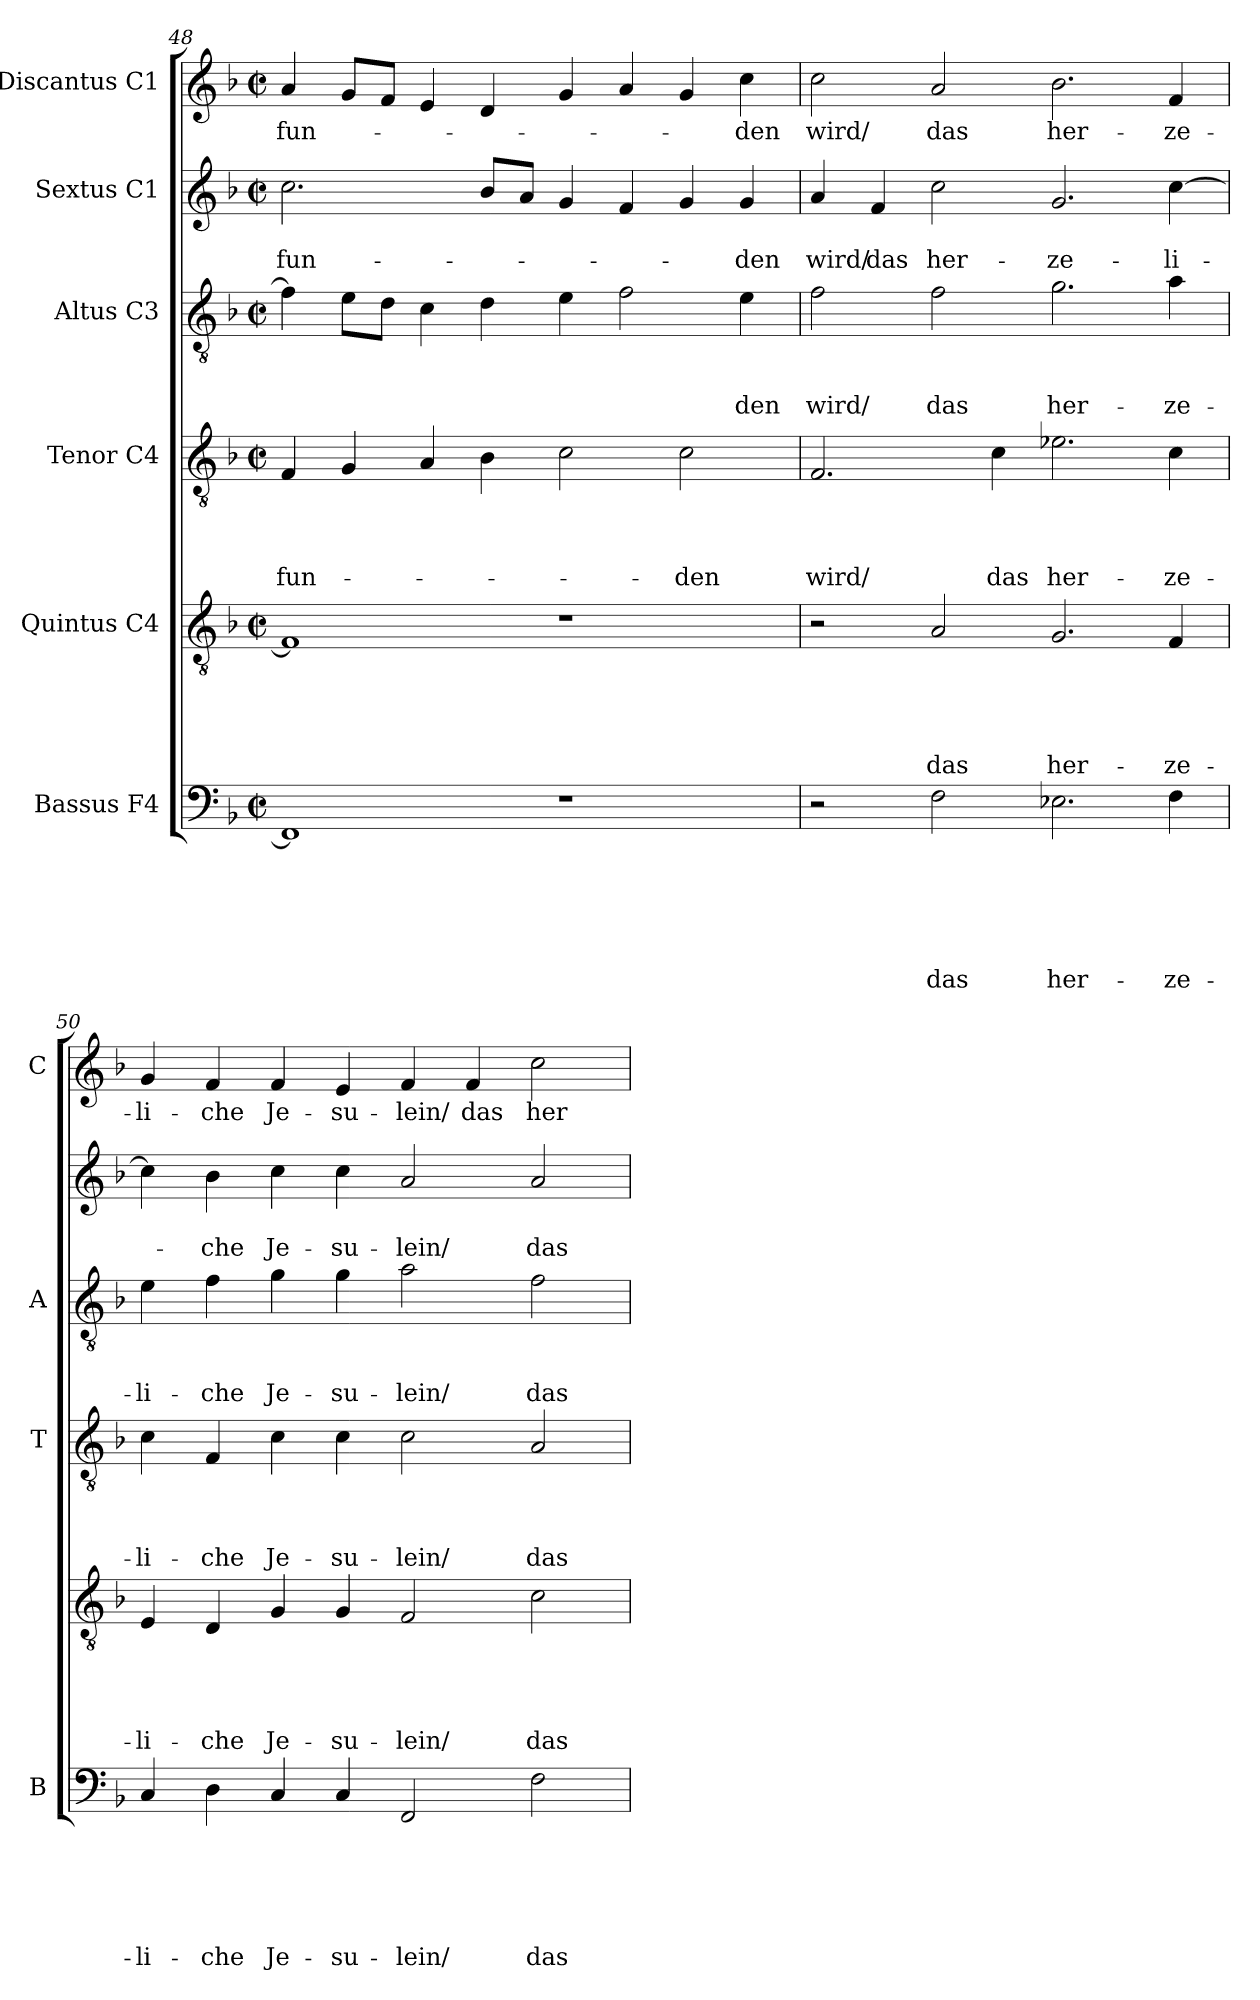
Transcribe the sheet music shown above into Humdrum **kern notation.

**kern	**text	**text	**text	**text	**text	**text	**kern	**text	**text	**text	**text	**text	**kern	**text	**text	**text	**text	**kern	**text	**text	**text	**kern	**text	**text	**kern	**text
*part6	*part6	*part6	*part6	*part6	*part6	*part6	*part5	*part5	*part5	*part5	*part5	*part5	*part4	*part4	*part4	*part4	*part4	*part3	*part3	*part3	*part3	*part2	*part2	*part2	*part1	*part1
*staff6	*staff6	*staff6	*staff6	*staff6	*staff6	*staff6	*staff5	*staff5	*staff5	*staff5	*staff5	*staff5	*staff4	*staff4	*staff4	*staff4	*staff4	*staff3	*staff3	*staff3	*staff3	*staff2	*staff2	*staff2	*staff1	*staff1
*I"Bassus F4	*	*	*	*	*	*	*I"Quintus C4	*	*	*	*	*	*I"Tenor C4	*	*	*	*	*I"Altus C3	*	*	*	*I"Sextus C1	*	*	*I"Discantus C1	*
*I'B	*	*	*	*	*	*	*	*	*	*	*	*	*I'T	*	*	*	*	*I'A	*	*	*	*	*	*	*I'C	*
!!LO:PB:g=z
*clefF4	*	*	*	*	*	*	*clefGv2	*	*	*	*	*	*clefGv2	*	*	*	*	*clefGv2	*	*	*	*clefG2	*	*	*clefG2	*
*k[b-]	*	*	*	*	*	*	*k[b-]	*	*	*	*	*	*k[b-]	*	*	*	*	*k[b-]	*	*	*	*k[b-]	*	*	*k[b-]	*
*F:	*	*	*	*	*	*	*F:	*	*	*	*	*	*F:	*	*	*	*	*F:	*	*	*	*F:	*	*	*F:	*
*M2/2	*	*	*	*	*	*	*M2/2	*	*	*	*	*	*M2/2	*	*	*	*	*M2/2	*	*	*	*M2/2	*	*	*M2/2	*
*met(c|)	*	*	*	*	*	*	*met(c|)	*	*	*	*	*	*met(c|)	*	*	*	*	*met(c|)	*	*	*	*met(c|)	*	*	*met(c|)	*
=48	=48	=48	=48	=48	=48	=48	=48	=48	=48	=48	=48	=48	=48	=48	=48	=48	=48	=48	=48	=48	=48	=48	=48	=48	=48	=48
!	!	!	!	!	!	!	!	!	!	!	!	!	!	!	!	!	!LO:LY:b	!	!	!	!	!	!	!LO:LY:b	!	!LO:LY:b
1FF]	.	.	.	.	.	.	1F]	.	.	.	.	.	4F/	.	.	.	-fun-	4f\]	.	.	.	2.cc\	.	-fun-	4a/	-fun-
.	.	.	.	.	.	.	.	.	.	.	.	.	4G/	.	.	.	.	8e\L	.	.	.	.	.	.	8g/L	.
.	.	.	.	.	.	.	.	.	.	.	.	.	.	.	.	.	.	8d\J	.	.	.	.	.	.	8f/J	.
.	.	.	.	.	.	.	.	.	.	.	.	.	4A/	.	.	.	.	4c\	.	.	.	.	.	.	4e/	.
.	.	.	.	.	.	.	.	.	.	.	.	.	4B-\	.	.	.	.	4d\	.	.	.	8b-/L	.	.	4d/	.
.	.	.	.	.	.	.	.	.	.	.	.	.	.	.	.	.	.	.	.	.	.	8a/J	.	.	.	.
1r	.	.	.	.	.	.	1r	.	.	.	.	.	2c\	.	.	.	.	4e\	.	.	.	4g/	.	.	4g/	.
.	.	.	.	.	.	.	.	.	.	.	.	.	.	.	.	.	.	2f\	.	.	.	4f/	.	.	4a/	.
!	!	!	!	!	!	!	!	!	!	!	!	!	!	!	!	!	!LO:LY:b	!	!	!	!	!	!	!	!	!
.	.	.	.	.	.	.	.	.	.	.	.	.	2c\	.	.	.	-den	.	.	.	.	4g/	.	.	4g/	.
!	!	!	!	!	!	!	!	!	!	!	!	!	!	!	!	!	!	!	!	!	!LO:LY:b	!	!	!LO:LY:b	!	!LO:LY:b
.	.	.	.	.	.	.	.	.	.	.	.	.	.	.	.	.	.	4e\	.	.	-den	4g/	.	-den	4cc\	-den
=49	=49	=49	=49	=49	=49	=49	=49	=49	=49	=49	=49	=49	=49	=49	=49	=49	=49	=49	=49	=49	=49	=49	=49	=49	=49	=49
!	!	!	!	!	!	!	!	!	!	!	!	!	!	!	!	!	!LO:LY:b	!	!	!	!LO:LY:b	!	!	!LO:LY:b	!	!LO:LY:b
2r	.	.	.	.	.	.	2r	.	.	.	.	.	2.F/	.	.	.	wird/	2f\	.	.	wird/	4a/	.	wird/	2cc\	wird/
!	!	!	!	!	!	!	!	!	!	!	!	!	!	!	!	!	!	!	!	!	!	!	!	!LO:LY:b	!	!
.	.	.	.	.	.	.	.	.	.	.	.	.	.	.	.	.	.	.	.	.	.	4f/	.	das	.	.
!	!	!	!	!	!	!LO:LY:b	!	!	!	!	!	!LO:LY:b	!	!	!	!	!	!	!	!	!LO:LY:b	!	!	!LO:LY:b	!	!LO:LY:b
2F\	.	.	.	.	.	das	2A/	.	.	.	.	das	.	.	.	.	.	2f\	.	.	das	2cc\	.	her-	2a/	das
!	!	!	!	!	!	!	!	!	!	!	!	!	!	!	!	!	!LO:LY:b	!	!	!	!	!	!	!	!	!
.	.	.	.	.	.	.	.	.	.	.	.	.	4c\	.	.	.	das	.	.	.	.	.	.	.	.	.
!	!	!	!	!	!	!LO:LY:b	!	!	!	!	!	!LO:LY:b	!	!	!	!	!LO:LY:b	!	!	!	!LO:LY:b	!	!	!LO:LY:b	!	!LO:LY:b
2.E-\	.	.	.	.	.	her-	2.G/	.	.	.	.	her-	2.e-X\	.	.	.	her-	2.g\	.	.	her-	2.g/	.	-ze-	2.b-\	her-
!	!	!	!	!	!	!LO:LY:b	!	!	!	!	!	!LO:LY:b	!	!	!	!	!LO:LY:b	!	!	!	!LO:LY:b	!	!	!LO:LY:b	!	!LO:LY:b
4F\	.	.	.	.	.	-ze-	4F/	.	.	.	.	-ze-	4c\	.	.	.	-ze-	4a\	.	.	-ze-	[4cc\	.	-li-	4f/	-ze-
=50	=50	=50	=50	=50	=50	=50	=50	=50	=50	=50	=50	=50	=50	=50	=50	=50	=50	=50	=50	=50	=50	=50	=50	=50	=50	=50
!	!	!	!	!	!	!LO:LY:b	!	!	!	!	!	!LO:LY:b	!	!	!	!	!LO:LY:b	!	!	!	!LO:LY:b	!	!	!	!	!LO:LY:b
4C/	.	.	.	.	.	-li-	4E/	.	.	.	.	-li-	4c\	.	.	.	-li-	4e\	.	.	-li-	4cc\]	.	.	4g/	-li-
!	!	!	!	!	!	!LO:LY:b	!	!	!	!	!	!LO:LY:b	!	!	!	!	!LO:LY:b	!	!	!	!LO:LY:b	!	!	!LO:LY:b	!	!LO:LY:b
4D\	.	.	.	.	.	-che	4D/	.	.	.	.	-che	4F/	.	.	.	-che	4f\	.	.	-che	4b-\	.	-che	4f/	-che
!	!	!	!	!	!	!LO:LY:b	!	!	!	!	!	!LO:LY:b	!	!	!	!	!LO:LY:b	!	!	!	!LO:LY:b	!	!	!LO:LY:b	!	!LO:LY:b
4C/	.	.	.	.	.	Je-	4G/	.	.	.	.	Je-	4c\	.	.	.	Je-	4g\	.	.	Je-	4cc\	.	Je-	4f/	Je-
!	!	!	!	!	!	!LO:LY:b	!	!	!	!	!	!LO:LY:b	!	!	!	!	!LO:LY:b	!	!	!	!LO:LY:b	!	!	!LO:LY:b	!	!LO:LY:b
4C/	.	.	.	.	.	-su-	4G/	.	.	.	.	-su-	4c\	.	.	.	-su-	4g\	.	.	-su-	4cc\	.	-su-	4e/	-su-
!	!	!	!	!	!	!LO:LY:b	!	!	!	!	!	!LO:LY:b	!	!	!	!	!LO:LY:b	!	!	!	!LO:LY:b	!	!	!LO:LY:b	!	!LO:LY:b
2FF/	.	.	.	.	.	-lein/	2F/	.	.	.	.	-lein/	2c\	.	.	.	-lein/	2a\	.	.	-lein/	2a/	.	-lein/	4f/	-lein/
!	!	!	!	!	!	!	!	!	!	!	!	!	!	!	!	!	!	!	!	!	!	!	!	!	!	!LO:LY:b
.	.	.	.	.	.	.	.	.	.	.	.	.	.	.	.	.	.	.	.	.	.	.	.	.	4f/	das
!	!	!	!	!	!	!LO:LY:b	!	!	!	!	!	!LO:LY:b	!	!	!	!	!LO:LY:b	!	!	!	!LO:LY:b	!	!	!LO:LY:b	!	!LO:LY:b
2F\	.	.	.	.	.	das	2c\	.	.	.	.	das	2A/	.	.	.	das	2f\	.	.	das	2a/	.	das	2cc\	her-
=	=	=	=	=	=	=	=	=	=	=	=	=	=	=	=	=	=	=	=	=	=	=	=	=	=	=
*-	*-	*-	*-	*-	*-	*-	*-	*-	*-	*-	*-	*-	*-	*-	*-	*-	*-	*-	*-	*-	*-	*-	*-	*-	*-	*-
